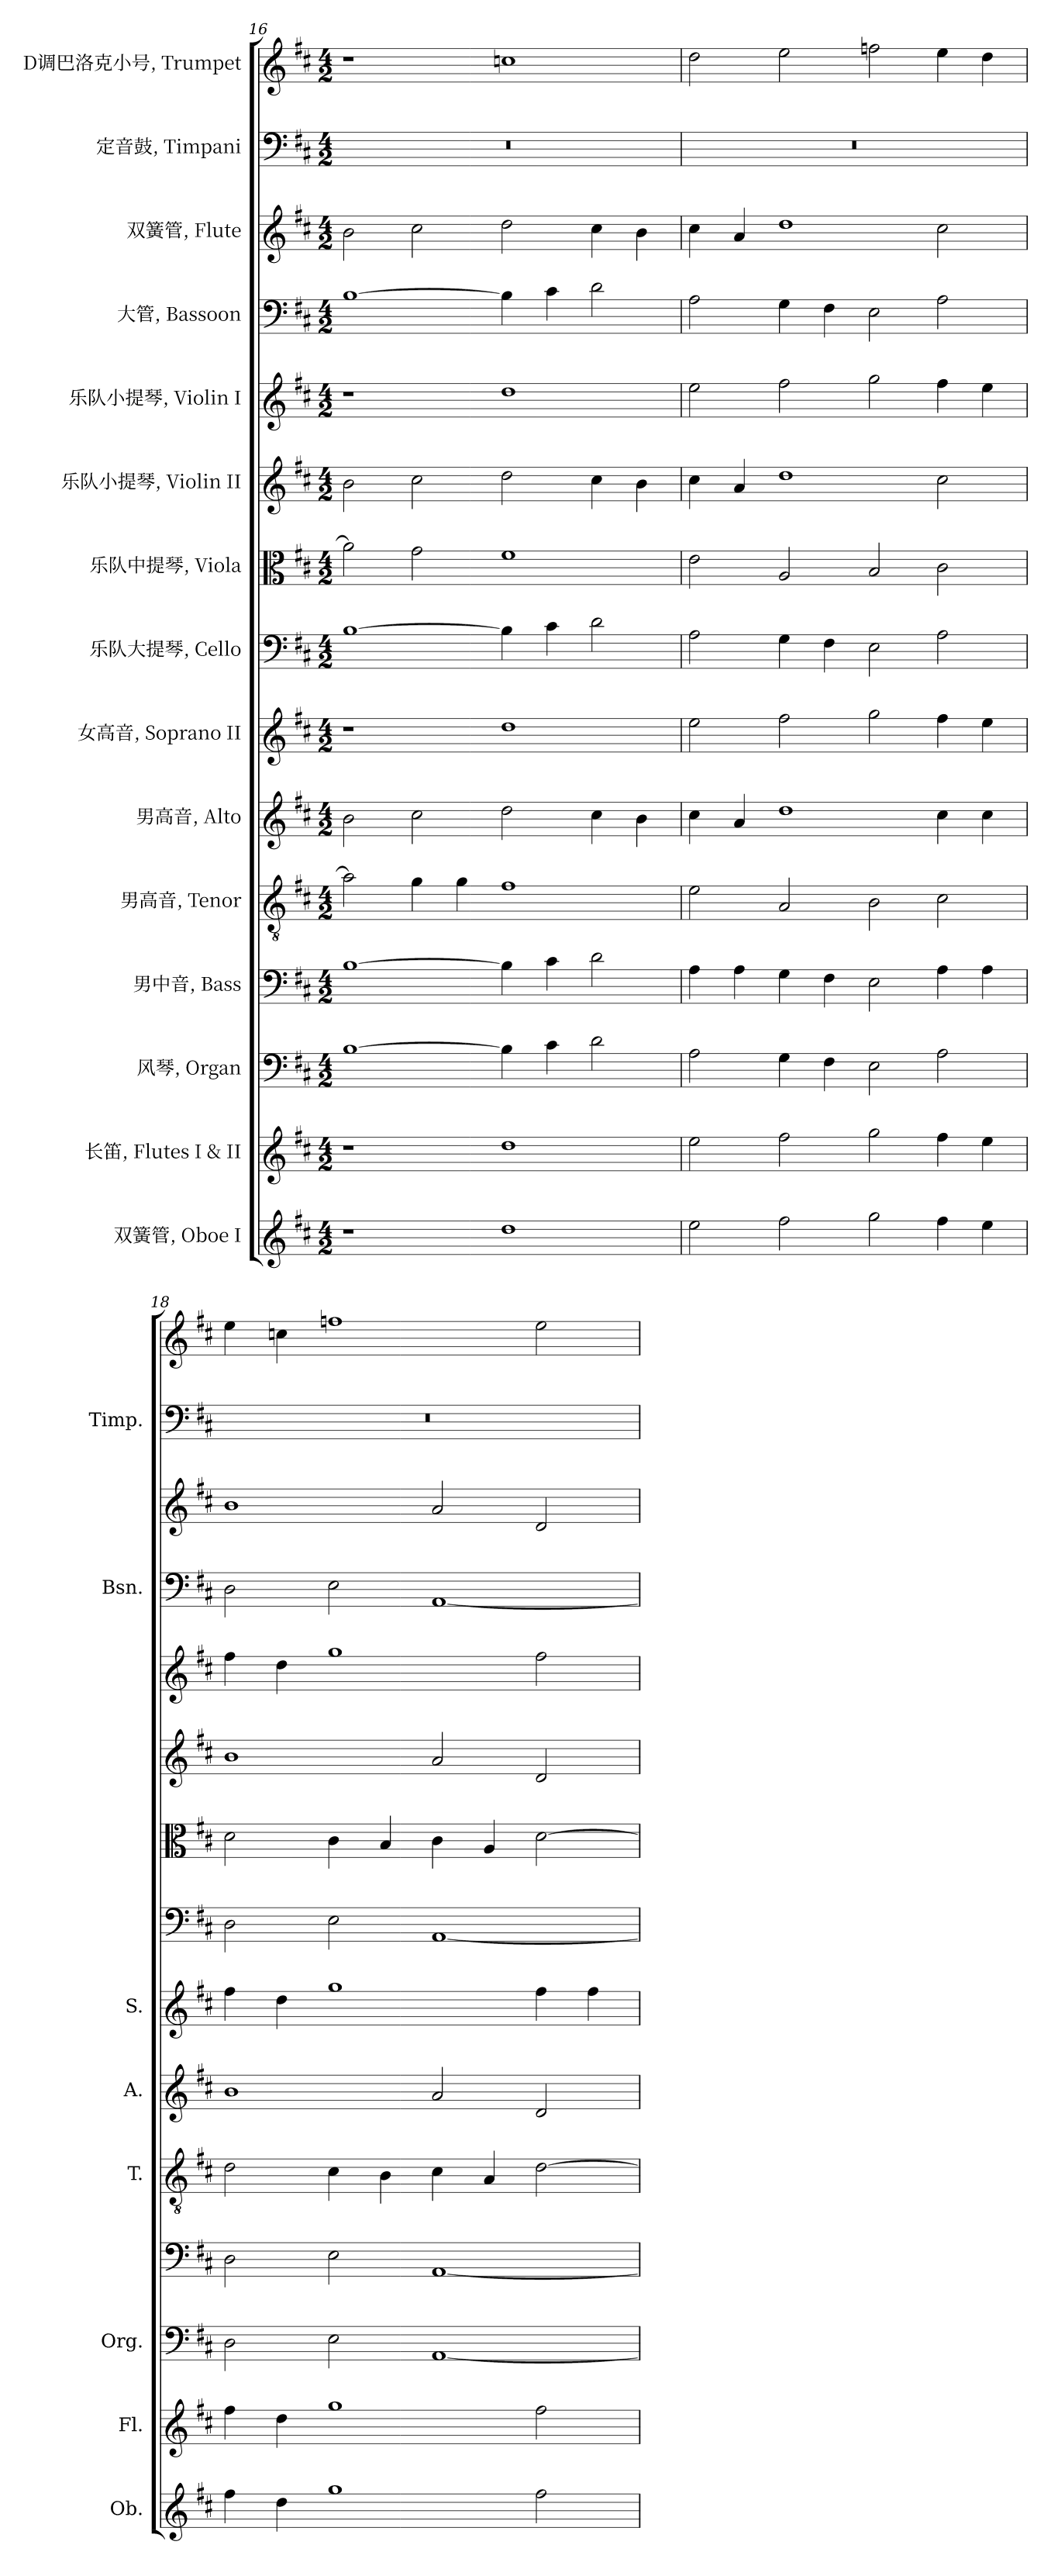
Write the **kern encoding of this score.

**kern	**kern	**kern	**kern	**kern	**kern	**kern	**kern	**kern	**kern	**kern	**kern	**kern	**kern	**kern
*part15	*part14	*part13	*part12	*part11	*part10	*part9	*part8	*part7	*part6	*part5	*part4	*part3	*part2	*part1
*staff15	*staff14	*staff13	*staff12	*staff11	*staff10	*staff9	*staff8	*staff7	*staff6	*staff5	*staff4	*staff3	*staff2	*staff1
*I"双簧管, Oboe I	*I"长笛, Flutes I &amp; II	*I"风琴, Organ	*I"男中音, Bass	*I"男高音, Tenor	*I"男高音, Alto	*I"女高音, Soprano II	*I"乐队大提琴, Cello	*I"乐队中提琴, Viola	*I"乐队小提琴, Violin II	*I"乐队小提琴, Violin I	*I"大管, Bassoon	*I"双簧管, Flute	*I"定音鼓, Timpani	*I"D调巴洛克小号, Trumpet
*I'Ob.	*I'Fl.	*I'Org.	*	*I'T.	*I'A.	*I'S.	*	*	*	*	*I'Bsn.	*	*I'Timp.	*
*clefG2	*clefG2	*clefF4	*clefF4	*clefGv2	*clefG2	*clefG2	*clefF4	*clefC3	*clefG2	*clefG2	*clefF4	*clefG2	*clefF4	*clefG2
*	*	*	*	*	*	*	*	*	*	*	*	*	*	*ITrd-1c-2
*k[f#c#]	*k[f#c#]	*k[f#c#]	*k[f#c#]	*k[f#c#]	*k[f#c#]	*k[f#c#]	*k[f#c#]	*k[f#c#]	*k[f#c#]	*k[f#c#]	*k[f#c#]	*k[f#c#]	*k[f#c#]	*k[f#c#g#d#]
*M4/2	*M4/2	*M4/2	*M4/2	*M4/2	*M4/2	*M4/2	*M4/2	*M4/2	*M4/2	*M4/2	*M4/2	*M4/2	*M4/2	*M4/2
=16	=16	=16	=16	=16	=16	=16	=16	=16	=16	=16	=16	=16	=16	=16
1r	1r	[1B	[1B	2a\]	2b\	1r	[1B	2a\]	2b\	1r	[1B	2b\	0r	1r
.	.	.	.	4g\	2cc#\	.	.	2g\	2cc#\	.	.	2cc#\	.	.
.	.	.	.	4g\	.	.	.	.	.	.	.	.	.	.
1dd	1dd	4B\]	4B\]	1f#	2dd\	1dd	4B\]	1f#	2dd\	1dd	4B\]	2dd\	.	1ddn
.	.	4c#\	4c#\	.	.	.	4c#\	.	.	.	4c#\	.	.	.
.	.	2d\	2d\	.	4cc#\	.	2d\	.	4cc#\	.	2d\	4cc#\	.	.
.	.	.	.	.	4b\	.	.	.	4b\	.	.	4b\	.	.
=17	=17	=17	=17	=17	=17	=17	=17	=17	=17	=17	=17	=17	=17	=17
2ee\	2ee\	2A\	4A\	2e\	4cc#\	2ee\	2A\	2e\	4cc#\	2ee\	2A\	4cc#\	0r	2ee\
.	.	.	4A\	.	4a/	.	.	.	4a/	.	.	4a/	.	.
2ff#\	2ff#\	4G\	4G\	2A/	1dd	2ff#\	4G\	2A/	1dd	2ff#\	4G\	1dd	.	2ff#\
.	.	4F#\	4F#\	.	.	.	4F#\	.	.	.	4F#\	.	.	.
2gg\	2gg\	2E\	2E\	2B\	.	2gg\	2E\	2B/	.	2gg\	2E\	.	.	2ggn\
4ff#\	4ff#\	2A\	4A\	2c#\	4cc#\	4ff#\	2A\	2c#\	2cc#\	4ff#\	2A\	2cc#\	.	4ff#\
4ee\	4ee\	.	4A\	.	4cc#\	4ee\	.	.	.	4ee\	.	.	.	4ee\
!!LO:PB:g=z
=18	=18	=18	=18	=18	=18	=18	=18	=18	=18	=18	=18	=18	=18	=18
4ff#\	4ff#\	2D\	2D\	2d\	1b	4ff#\	2D\	2d\	1b	4ff#\	2D\	1b	0r	4ff#\
4dd\	4dd\	.	.	.	.	4dd\	.	.	.	4dd\	.	.	.	4ddn\
1gg	1gg	2E\	2E\	4c#\	.	1gg	2E\	4c#\	.	1gg	2E\	.	.	1ggn
.	.	.	.	4B\	.	.	.	4B/	.	.	.	.	.	.
.	.	[1AA	[1AA	4c#\	2a/	.	[1AA	4c#\	2a/	.	[1AA	2a/	.	.
.	.	.	.	4A/	.	.	.	4A/	.	.	.	.	.	.
2ff#\	2ff#\	.	.	[2d\	2d/	4ff#\	.	[2d\	2d/	2ff#\	.	2d/	.	2ff#\
.	.	.	.	.	.	4ff#\	.	.	.	.	.	.	.	.
=	=	=	=	=	=	=	=	=	=	=	=	=	=	=
*-	*-	*-	*-	*-	*-	*-	*-	*-	*-	*-	*-	*-	*-	*-
